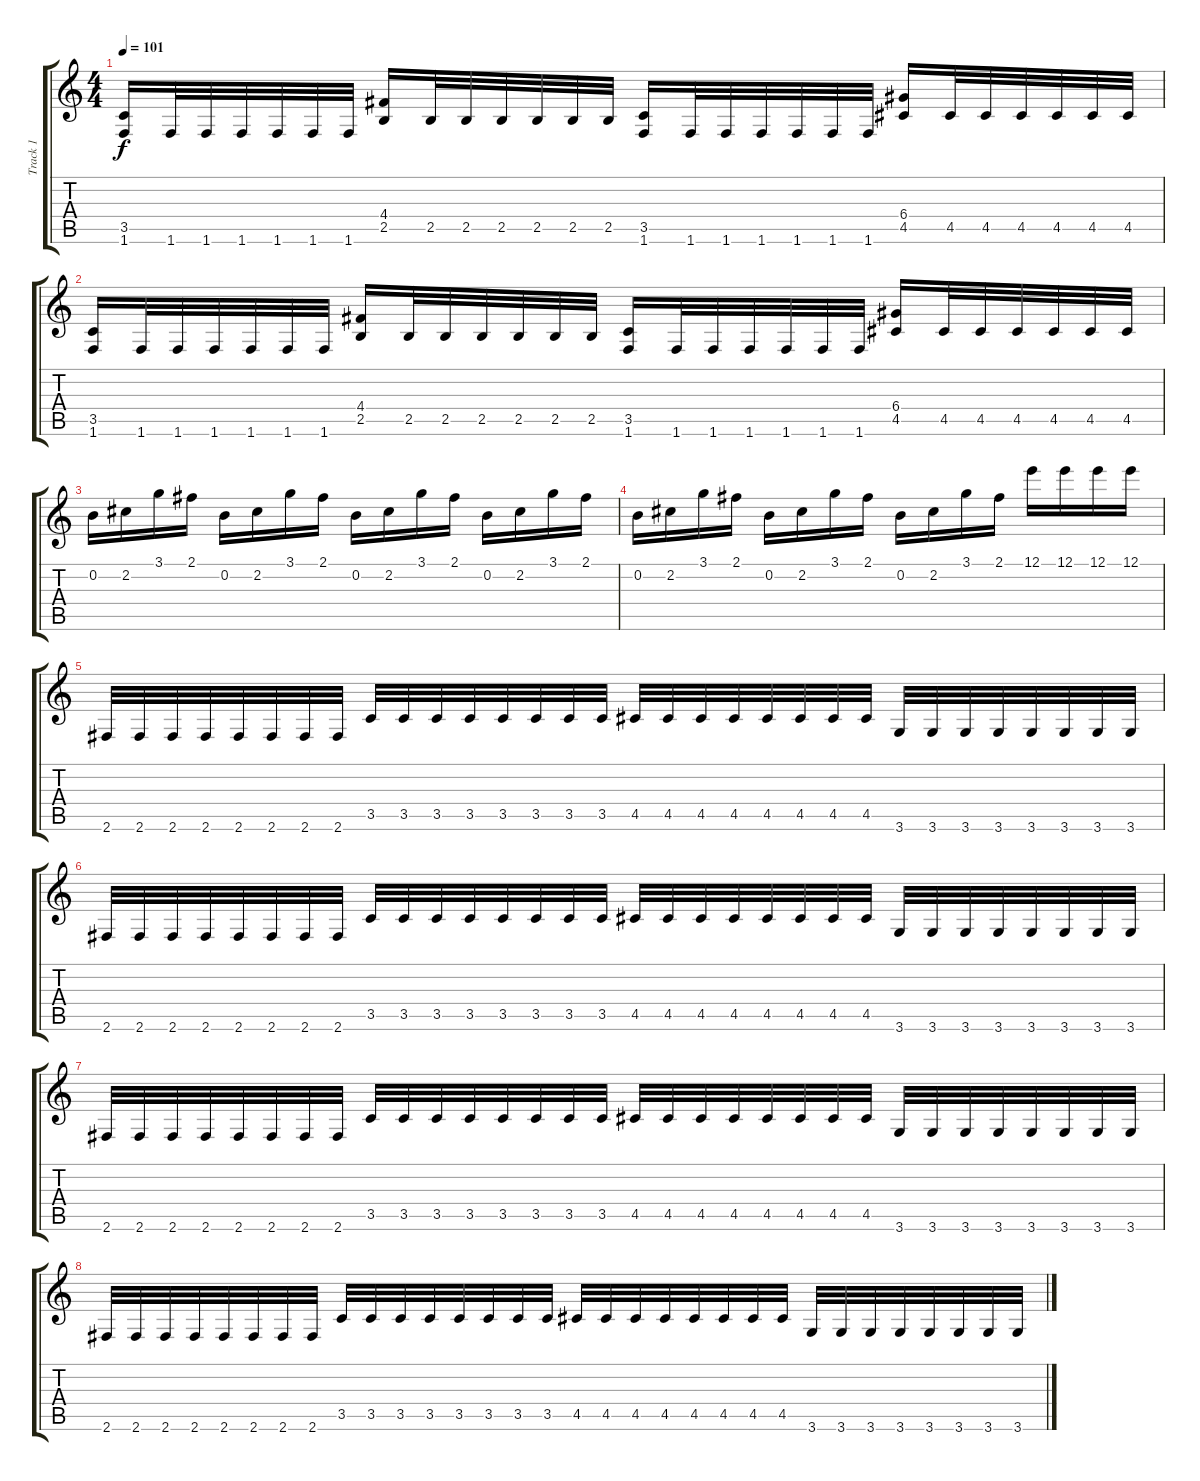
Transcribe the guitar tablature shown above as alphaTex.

\track ("Track 1" "Track 1") {instrument distortionguitar}
\staff {score tabs}
\tuning (E4 B3 G3 D3 A2 E2) {hide}
\ts (4 4)
\tempo 101
\clef g2
\ks c
(3.5 1.6).16{dy f instrument distortionguitar} 1.6.32 1.6.32 1.6.32 1.6.32 1.6.32 1.6.32 (4.4 2.5).16 2.5.32 2.5.32 2.5.32 2.5.32 2.5.32 2.5.32 (3.5 1.6).16 1.6.32 1.6.32 1.6.32 1.6.32 1.6.32 1.6.32 (6.4 4.5).16 4.5.32 4.5.32 4.5.32 4.5.32 4.5.32 4.5.32 |
(3.5 1.6).16 1.6.32 1.6.32 1.6.32 1.6.32 1.6.32 1.6.32 (4.4 2.5).16 2.5.32 2.5.32 2.5.32 2.5.32 2.5.32 2.5.32 (3.5 1.6).16 1.6.32 1.6.32 1.6.32 1.6.32 1.6.32 1.6.32 (6.4 4.5).16 4.5.32 4.5.32 4.5.32 4.5.32 4.5.32 4.5.32 |
0.2.16 2.2.16 3.1.16 2.1.16 0.2.16 2.2.16 3.1.16 2.1.16 0.2.16 2.2.16 3.1.16 2.1.16 0.2.16 2.2.16 3.1.16 2.1.16 |
0.2.16 2.2.16 3.1.16 2.1.16 0.2.16 2.2.16 3.1.16 2.1.16 0.2.16 2.2.16 3.1.16 2.1.16 12.1.16 12.1.16 12.1.16 12.1.16 |
2.6.32 2.6.32 2.6.32 2.6.32 2.6.32 2.6.32 2.6.32 2.6.32 3.5.32 3.5.32 3.5.32 3.5.32 3.5.32 3.5.32 3.5.32 3.5.32 4.5.32 4.5.32 4.5.32 4.5.32 4.5.32 4.5.32 4.5.32 4.5.32 3.6.32 3.6.32 3.6.32 3.6.32 3.6.32 3.6.32 3.6.32 3.6.32 |
2.6.32 2.6.32 2.6.32 2.6.32 2.6.32 2.6.32 2.6.32 2.6.32 3.5.32 3.5.32 3.5.32 3.5.32 3.5.32 3.5.32 3.5.32 3.5.32 4.5.32 4.5.32 4.5.32 4.5.32 4.5.32 4.5.32 4.5.32 4.5.32 3.6.32 3.6.32 3.6.32 3.6.32 3.6.32 3.6.32 3.6.32 3.6.32 |
2.6.32 2.6.32 2.6.32 2.6.32 2.6.32 2.6.32 2.6.32 2.6.32 3.5.32 3.5.32 3.5.32 3.5.32 3.5.32 3.5.32 3.5.32 3.5.32 4.5.32 4.5.32 4.5.32 4.5.32 4.5.32 4.5.32 4.5.32 4.5.32 3.6.32 3.6.32 3.6.32 3.6.32 3.6.32 3.6.32 3.6.32 3.6.32 |
2.6.32 2.6.32 2.6.32 2.6.32 2.6.32 2.6.32 2.6.32 2.6.32 3.5.32 3.5.32 3.5.32 3.5.32 3.5.32 3.5.32 3.5.32 3.5.32 4.5.32 4.5.32 4.5.32 4.5.32 4.5.32 4.5.32 4.5.32 4.5.32 3.6.32 3.6.32 3.6.32 3.6.32 3.6.32 3.6.32 3.6.32 3.6.32
